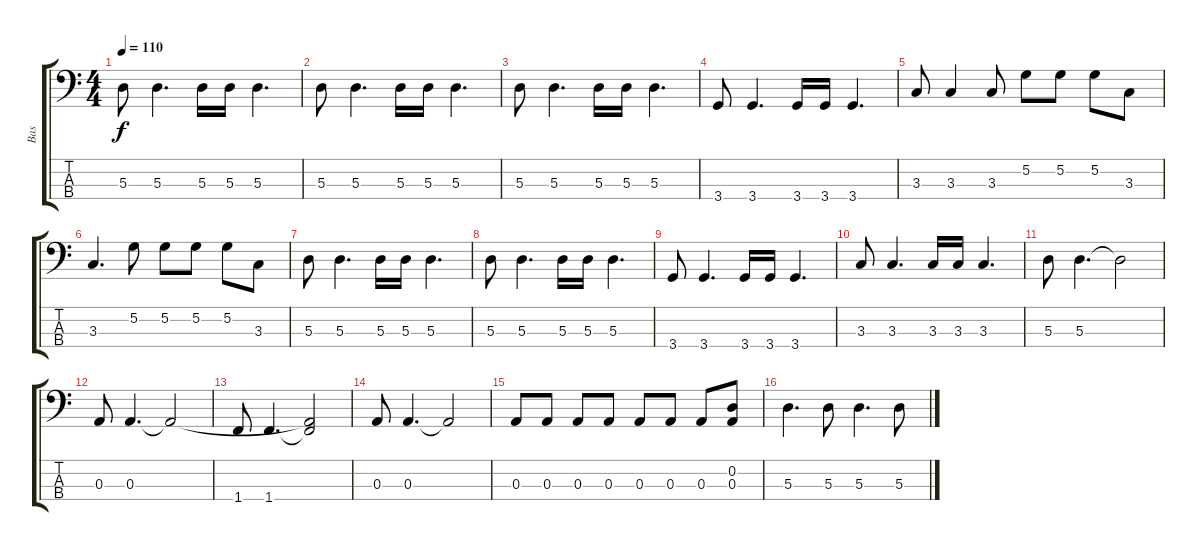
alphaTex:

\track ("Bas" "Bas") {instrument electricbassfinger}
\staff {score tabs}
\tuning (G2 D2 A1 E1) {hide}
\ts (4 4)
\tempo 110
\clef f4
\ks c
5.3.8{dy f} 5.3.4{d} 5.3.16 5.3.16 5.3.4{d} |
5.3.8 5.3.4{d} 5.3.16 5.3.16 5.3.4{d} |
5.3.8 5.3.4{d} 5.3.16 5.3.16 5.3.4{d} |
3.4.8 3.4.4{d} 3.4.16 3.4.16 3.4.4{d} |
3.3.8 3.3.4 3.3.8 5.2.8 5.2.8 5.2.8 3.3.8 |
3.3.4{d} 5.2.8 5.2.8 5.2.8 5.2.8 3.3.8 |
5.3.8 5.3.4{d} 5.3.16 5.3.16 5.3.4{d} |
5.3.8 5.3.4{d} 5.3.16 5.3.16 5.3.4{d} |
3.4.8 3.4.4{d} 3.4.16 3.4.16 3.4.4{d} |
3.3.8 3.3.4{d} 3.3.16 3.3.16 3.3.4{d} |
5.3.8 5.3.4{d} 5.3{t}.2 |
0.3.8 0.3.4{d} 0.3{t}.2 |
1.4.8 1.4.4{d} (0.3{t} 1.4{t}).2 |
0.3.8 0.3.4{d} 0.3{t}.2 |
0.3.8 0.3.8 0.3.8 0.3.8 0.3.8 0.3.8 0.3.8 (0.2 0.3).8 |
5.3.4{d} 5.3.8 5.3.4{d} 5.3.8
